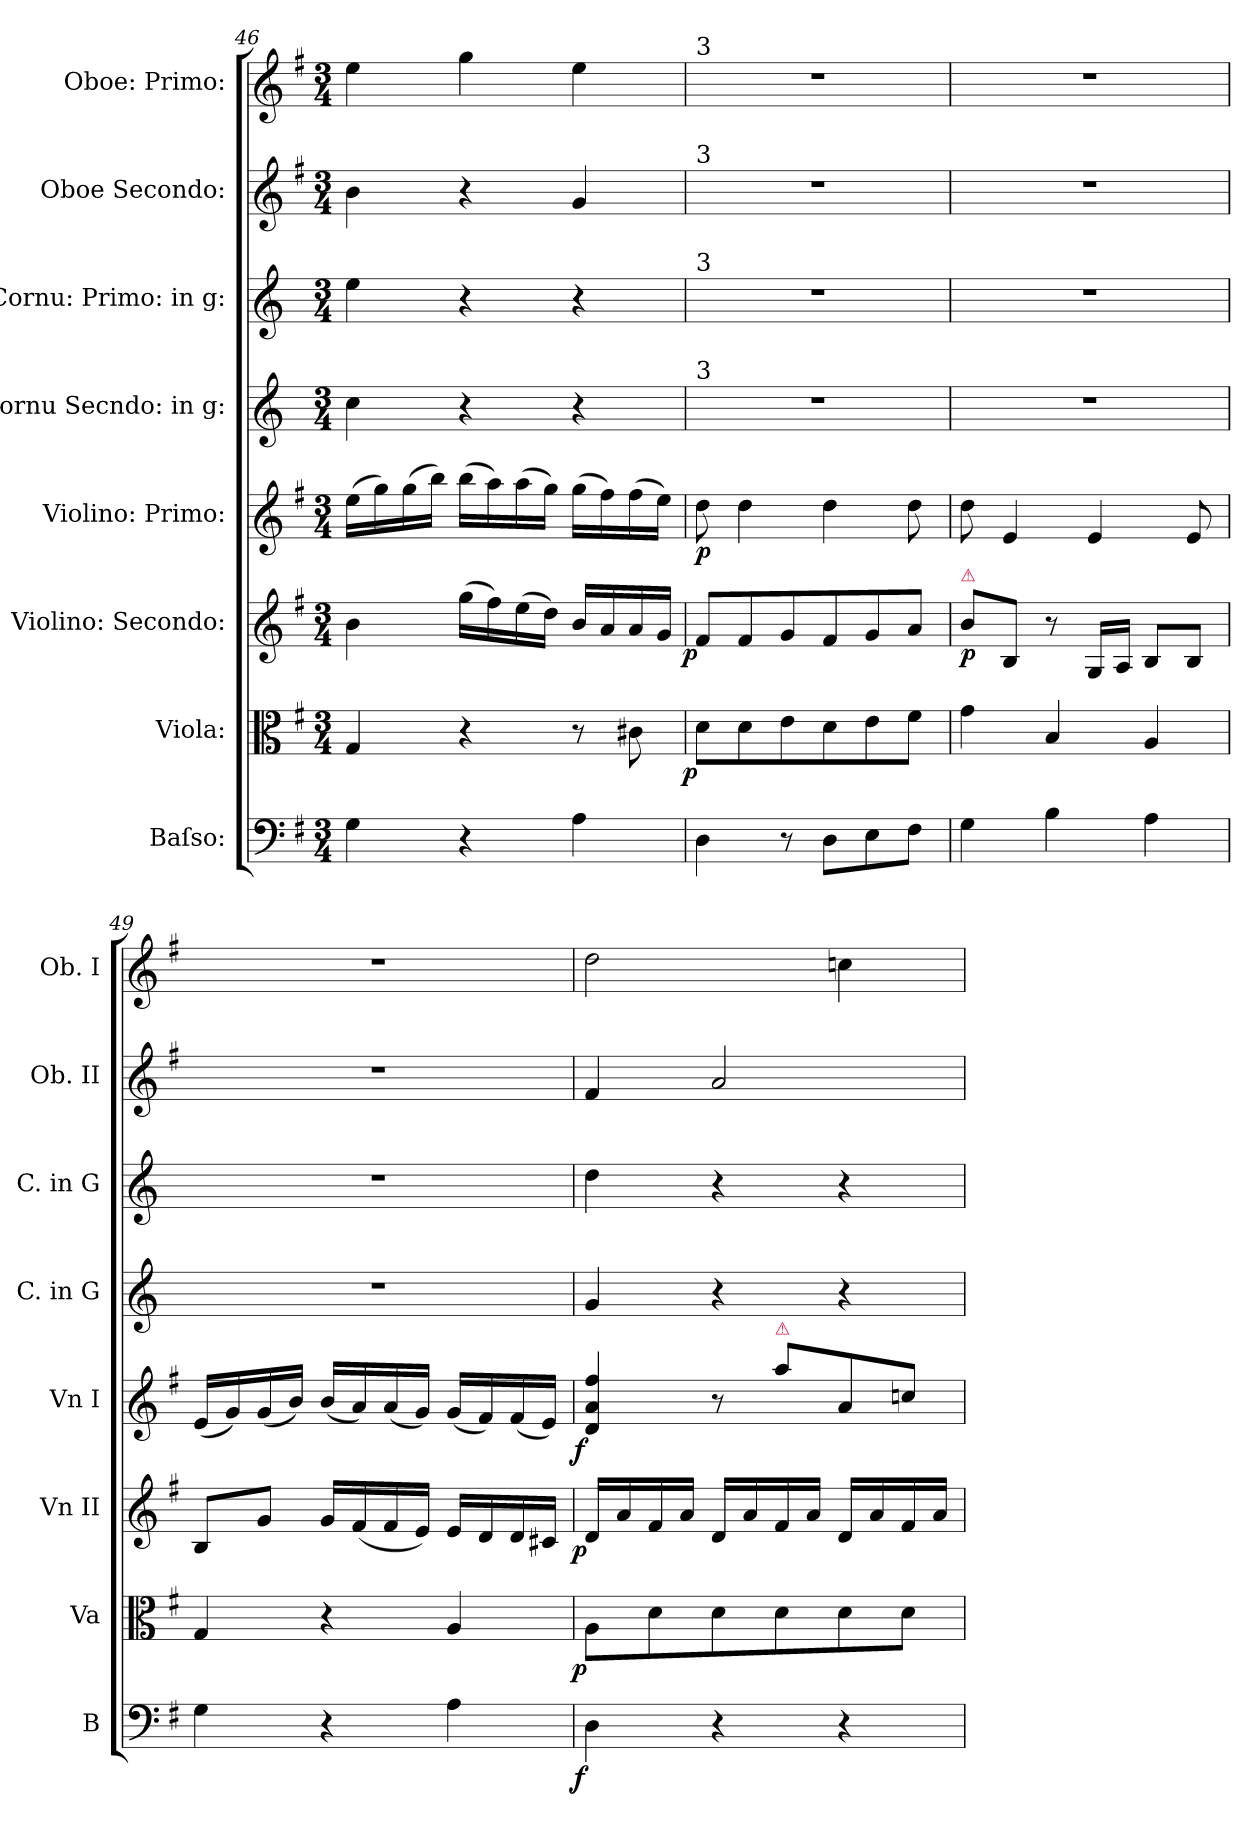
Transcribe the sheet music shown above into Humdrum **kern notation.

**kern	**dynam	**kern	**dynam	**kern	**dynam	**kern	**dynam	**kern	**kern	**kern	**kern
*part8	*part8	*part7	*part7	*part6	*part6	*part5	*part5	*part4	*part3	*part2	*part1
*staff8	*staff8	*staff7	*staff7	*staff6	*staff6	*staff5	*staff5	*staff4	*staff3	*staff2	*staff1
*I"Baſso:	*	*I"Viola:	*	*I"Violino: Secondo:	*	*I"Violino: Primo:	*	*I"Cornu Secndo: in g:	*I"Cornu: Primo: in g:	*I"Oboe Secondo:	*I"Oboe: Primo:
*I'B	*	*I'Va	*	*I'Vn II	*	*I'Vn I	*	*I'C. in G	*I'C. in G	*I'Ob. II	*I'Ob. I
*clefF4	*	*clefC3	*	*clefG2	*	*clefG2	*	*clefG2	*clefG2	*clefG2	*clefG2
*	*	*	*	*	*	*	*	*ITrd3c5	*ITrd3c5	*	*
*k[f#]	*	*k[f#]	*	*k[f#]	*	*k[f#]	*	*k[f#]	*k[f#]	*k[f#]	*k[f#]
*M3/4	*	*M3/4	*	*M3/4	*	*M3/4	*	*M3/4	*M3/4	*M3/4	*M3/4
=46	=46	=46	=46	=46	=46	=46	=46	=46	=46	=46	=46
4G\	.	4G/	.	4b\	.	(>16ee\LL	.	4g\	4b\	4b\	4ee\
.	.	.	.	.	.	16gg\)	.	.	.	.	.
.	.	.	.	.	.	(>16gg\	.	.	.	.	.
.	.	.	.	.	.	16bb\JJ)	.	.	.	.	.
4r	.	4r	.	(>16gg\LL	.	(>16bb\LL	.	4r	4r	4r	4gg\
.	.	.	.	16ff#\)	.	16aa\)	.	.	.	.	.
.	.	.	.	(>16ee\	.	(>16aa\	.	.	.	.	.
.	.	.	.	16dd\JJ)	.	16gg\JJ)	.	.	.	.	.
4A\	.	8r	.	16b/LL	.	(>16gg\LL	.	4r	4r	4g/	4ee\
.	.	.	.	16a/	.	16ff#\)	.	.	.	.	.
.	.	8c#X\	.	16a/	.	(>16ff#\	.	.	.	.	.
.	.	.	.	16g/JJ	.	16ee\JJ)	.	.	.	.	.
=47	=47	=47	=47	=47	=47	=47	=47	=47	=47	=47	=47
!	!	!	!	!	!	!	!	!	!	!	!LO:TX:a:t=3
!	!	!	!	!	!	!	!	!	!	!LO:TX:a:t=3	!
!	!	!	!	!	!	!	!	!	!LO:TX:a:t=3	!	!
!	!	!	!	!	!	!	!	!LO:TX:a:t=3	!	!	!
!	!	!	!LO:DY:b:rj	!	!LO:DY:b:rj	!	!	!	!	!	!
4D\	.	8d\L	p	8f#/L	p	8dd\	p	2.r	2.r	2.r	2.r
.	.	8d\	.	8f#/	.	4dd\	.	.	.	.	.
8r	.	8e\	.	8g/	.	.	.	.	.	.	.
8D\L	.	8d\	.	8f#/	.	4dd\	.	.	.	.	.
8E\	.	8e\	.	8g/	.	.	.	.	.	.	.
8F#\J	.	8f#\J	.	8a/J	.	8dd\	.	.	.	.	.
=48	=48	=48	=48	=48	=48	=48	=48	=48	=48	=48	=48
!	!	!	!	!LO:TX:a:color=crimson:t=⚠	!	!	!	!	!	!	!
4G\	.	4g\	.	8b\L	p	8dd\	.	2.r	2.r	2.r	2.r
.	.	.	.	8B/J	.	4e/	.	.	.	.	.
4B\	.	4B/	.	8r	.	.	.	.	.	.	.
.	.	.	.	16G/LL	.	4e/	.	.	.	.	.
.	.	.	.	16A/JJ	.	.	.	.	.	.	.
4A\	.	4A/	.	8B/L	.	.	.	.	.	.	.
.	.	.	.	8B/J	.	8e/	.	.	.	.	.
=49	=49	=49	=49	=49	=49	=49	=49	=49	=49	=49	=49
4G\	.	4G/	.	8B/L	.	(<16e/LL	.	2.r	2.r	2.r	2.r
.	.	.	.	.	.	16g/)	.	.	.	.	.
.	.	.	.	8g/J	.	(<16g/	.	.	.	.	.
.	.	.	.	.	.	16b/JJ)	.	.	.	.	.
4r	.	4r	.	16g/LL	.	(<16b/LL	.	.	.	.	.
.	.	.	.	(<16f#/	.	16a/)	.	.	.	.	.
.	.	.	.	16f#/	.	(<16a/	.	.	.	.	.
.	.	.	.	16e/JJ)	.	16g/JJ)	.	.	.	.	.
4A\	.	4A/	.	16e/LL	.	(<16g/LL	.	.	.	.	.
.	.	.	.	16d/	.	16f#/)	.	.	.	.	.
.	.	.	.	16d/	.	(<16f#/	.	.	.	.	.
.	.	.	.	16c#X/JJ	.	16e/JJ)	.	.	.	.	.
=50	=50	=50	=50	=50	=50	=50	=50	=50	=50	=50	=50
!	!LO:DY:b:rj	!	!LO:DY:b:rj	!	!LO:DY:b:rj	!	!LO:DY:b:rj	!	!	!	!
4D\	f	8A\L	p	16d/LL	p	4d/ 4a/ 4ff#/	f	4d/	4a\	4f#/	2dd\
.	.	.	.	16a/	.	.	.	.	.	.	.
.	.	8d\	.	16f#/	.	.	.	.	.	.	.
.	.	.	.	16a/JJ	.	.	.	.	.	.	.
4r	.	8d\	.	16d/LL	.	8r	.	4r	4r	2a/	.
.	.	.	.	16a/	.	.	.	.	.	.	.
!	!	!	!	!	!	!LO:TX:a:color=crimson:t=⚠	!	!	!	!	!
.	.	8d\	.	16f#/	.	8aa\L	.	.	.	.	.
.	.	.	.	16a/JJ	.	.	.	.	.	.	.
4r	.	8d\	.	16d/LL	.	8a/	.	4r	4r	.	4ccn\
.	.	.	.	16a/	.	.	.	.	.	.	.
.	.	8d\J	.	16f#/	.	8ccn/J	.	.	.	.	.
.	.	.	.	16a/JJ	.	.	.	.	.	.	.
=	=	=	=	=	=	=	=	=	=	=	=
*-	*-	*-	*-	*-	*-	*-	*-	*-	*-	*-	*-
